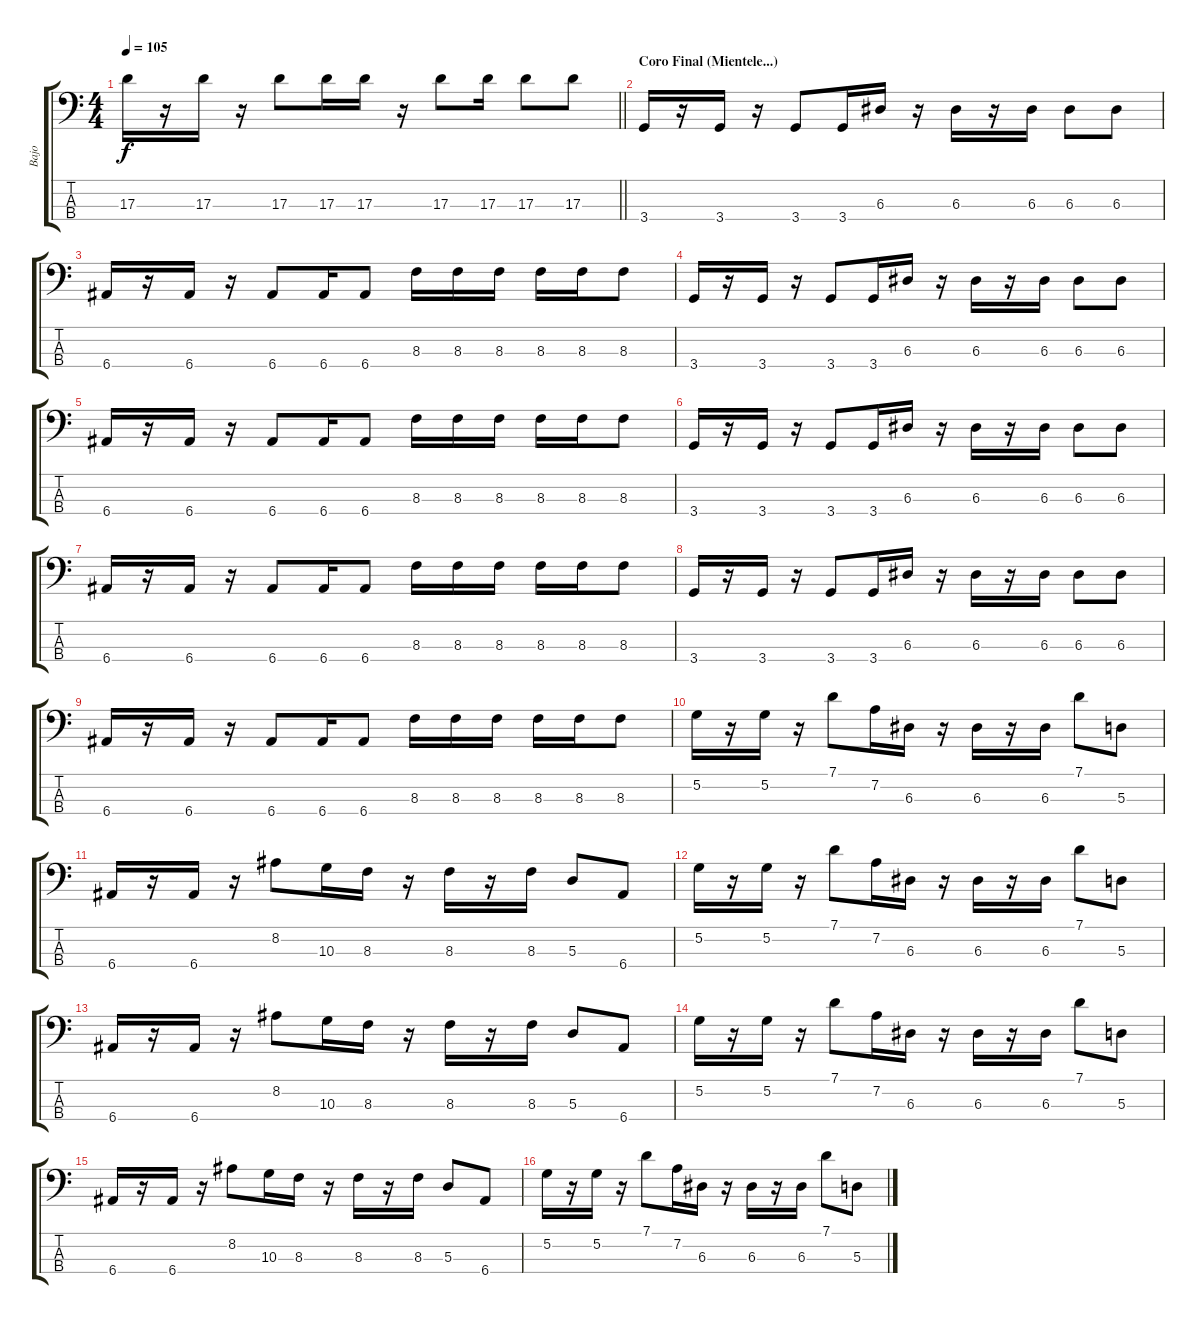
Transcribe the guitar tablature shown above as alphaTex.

\track ("Bajo" "Bajo") {instrument electricbassfinger}
\staff {score tabs}
\tuning (G2 D2 A1 E1) {hide}
\ts (4 4)
\tempo 105
\clef f4
\barLineRight lightlight
\ks c
17.3.16{dy f} r.16 17.3.16 r.16 17.3.8 17.3.16 17.3.16 r.16 17.3.8 17.3.16 17.3.8 17.3.8 |
\section ("" "Coro Final (Mientele...)")
3.4.16 r.16 3.4.16 r.16 3.4.8 3.4.16 6.3.16 r.16 6.3.16 r.16 6.3.16 6.3.8 6.3.8 |
6.4.16 r.16 6.4.16 r.16 6.4.8 6.4.16 6.4.8 8.3.16 8.3.16 8.3.16 8.3.16 8.3.16 8.3.8 |
3.4.16 r.16 3.4.16 r.16 3.4.8 3.4.16 6.3.16 r.16 6.3.16 r.16 6.3.16 6.3.8 6.3.8 |
6.4.16 r.16 6.4.16 r.16 6.4.8 6.4.16 6.4.8 8.3.16 8.3.16 8.3.16 8.3.16 8.3.16 8.3.8 |
3.4.16 r.16 3.4.16 r.16 3.4.8 3.4.16 6.3.16 r.16 6.3.16 r.16 6.3.16 6.3.8 6.3.8 |
6.4.16 r.16 6.4.16 r.16 6.4.8 6.4.16 6.4.8 8.3.16 8.3.16 8.3.16 8.3.16 8.3.16 8.3.8 |
3.4.16 r.16 3.4.16 r.16 3.4.8 3.4.16 6.3.16 r.16 6.3.16 r.16 6.3.16 6.3.8 6.3.8 |
6.4.16 r.16 6.4.16 r.16 6.4.8 6.4.16 6.4.8 8.3.16 8.3.16 8.3.16 8.3.16 8.3.16 8.3.8 |
5.2.16 r.16 5.2.16 r.16 7.1.8 7.2.16 6.3.16 r.16 6.3.16 r.16 6.3.16 7.1.8 5.3.8 |
6.4.16 r.16 6.4.16 r.16 8.2.8 10.3.16 8.3.16 r.16 8.3.16 r.16 8.3.16 5.3.8 6.4.8 |
5.2.16 r.16 5.2.16 r.16 7.1.8 7.2.16 6.3.16 r.16 6.3.16 r.16 6.3.16 7.1.8 5.3.8 |
6.4.16 r.16 6.4.16 r.16 8.2.8 10.3.16 8.3.16 r.16 8.3.16 r.16 8.3.16 5.3.8 6.4.8 |
5.2.16 r.16 5.2.16 r.16 7.1.8 7.2.16 6.3.16 r.16 6.3.16 r.16 6.3.16 7.1.8 5.3.8 |
6.4.16 r.16 6.4.16 r.16 8.2.8 10.3.16 8.3.16 r.16 8.3.16 r.16 8.3.16 5.3.8 6.4.8 |
5.2.16 r.16 5.2.16 r.16 7.1.8 7.2.16 6.3.16 r.16 6.3.16 r.16 6.3.16 7.1.8 5.3.8
